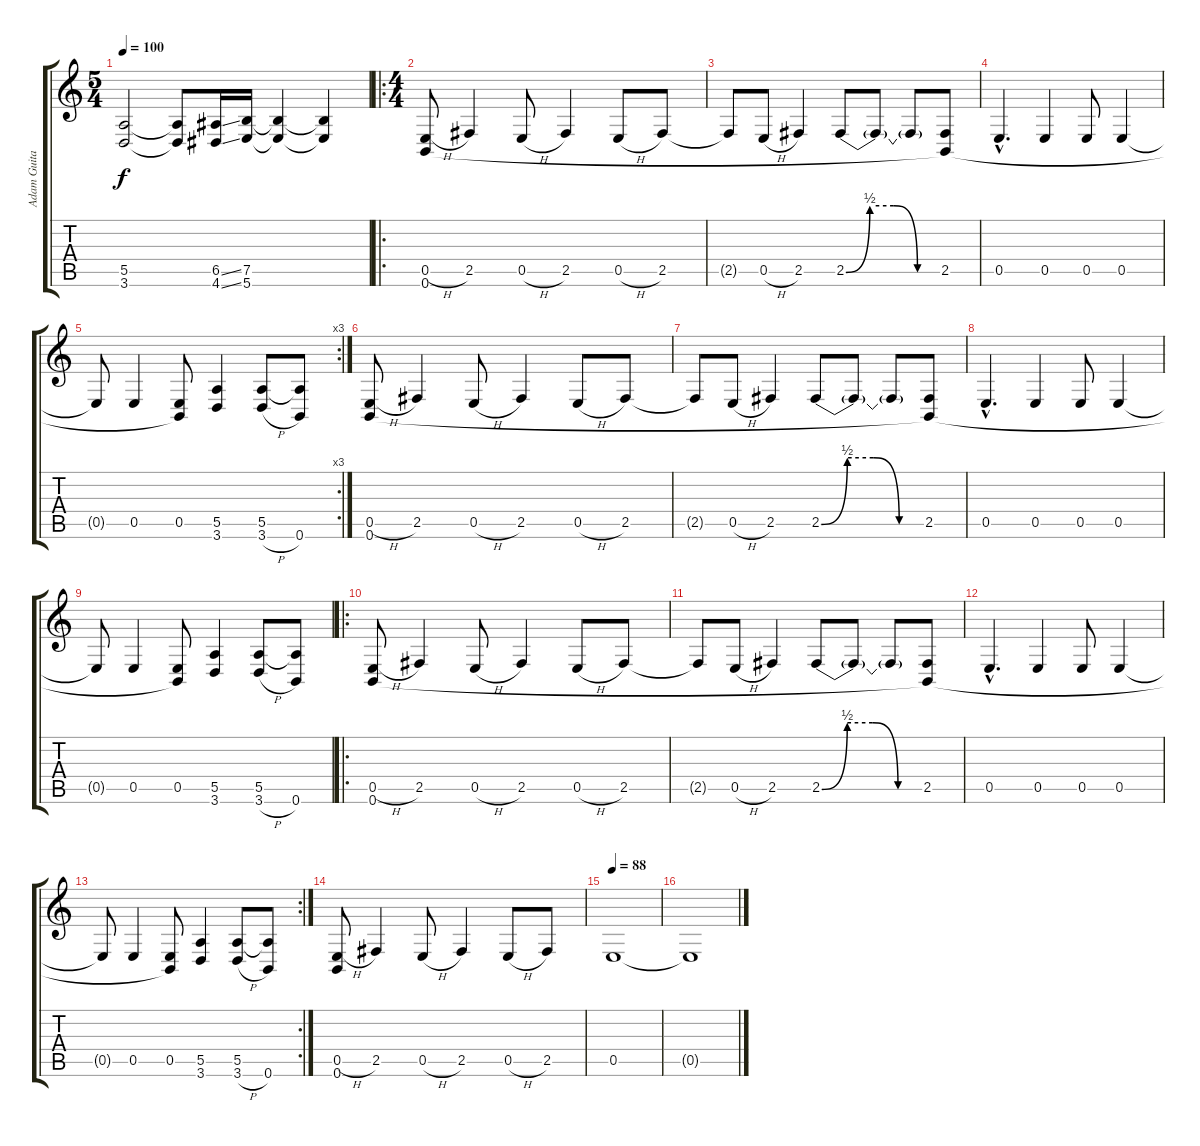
\track ("Adam Guitar" "Adam Guita") {instrument distortionguitar}
\staff {score tabs}
\tuning (E4 B3 G3 D3 E2 B1) {hide}
\ts (5 4)
\tempo 100
\clef g2
\ks c
(5.5{t} 3.6{t}).2{dy f} (5.5{t} 3.6{t}).8 (6.5{ss} 4.6{ss}).16 (7.5 5.6).16 (7.5{t} 5.6{t}).4 (7.5{t} 5.6{t}).4 |
\ro
\ts (4 4)
(0.5{h} 0.6).8 2.5.4 0.5{h}.8 2.5.4 0.5{h}.8 2.5.8 |
2.5{t}.8 0.5{h}.8 2.5.4 2.5{be (custom 0 0 15 2 30 2 45 0 60 0)}.8 2.5{t}.8 2.5{t}.8 (2.5 0.6{t}).8 |
0.5{hac}.4{d} 0.5.4 0.5.8 0.5.4 |
\rc 3
0.5{t}.8 0.5.4 (0.5 0.6{t}).8 (5.5 3.6).4 (5.5 3.6{h}).8 (5.5{t} 0.6).8 |
(0.5{h} 0.6).8 2.5.4 0.5{h}.8 2.5.4 0.5{h}.8 2.5.8 |
2.5{t}.8 0.5{h}.8 2.5.4 2.5{be (custom 0 0 15 2 30 2 45 0 60 0)}.8 2.5{t}.8 2.5{t}.8 (2.5 0.6{t}).8 |
0.5{hac}.4{d} 0.5.4 0.5.8 0.5.4 |
0.5{t}.8 0.5.4 (0.5 0.6{t}).8 (5.5 3.6).4 (5.5 3.6{h}).8 (5.5{t} 0.6).8 |
\ro
(0.5{h} 0.6).8 2.5.4 0.5{h}.8 2.5.4 0.5{h}.8 2.5.8 |
2.5{t}.8 0.5{h}.8 2.5.4 2.5{be (custom 0 0 15 2 30 2 45 0 60 0)}.8 2.5{t}.8 2.5{t}.8 (2.5 0.6{t}).8 |
0.5{hac}.4{d} 0.5.4 0.5.8 0.5.4 |
\rc 2
0.5{t}.8 0.5.4 (0.5 0.6{t}).8 (5.5 3.6).4 (5.5 3.6{h}).8 (5.5{t} 0.6).8 |
(0.5{h} 0.6).8 2.5.4 0.5{h}.8 2.5.4 0.5{h}.8 2.5.8 |
\tempo 88
0.5.1{volume 5} |
0.5{t}.1
